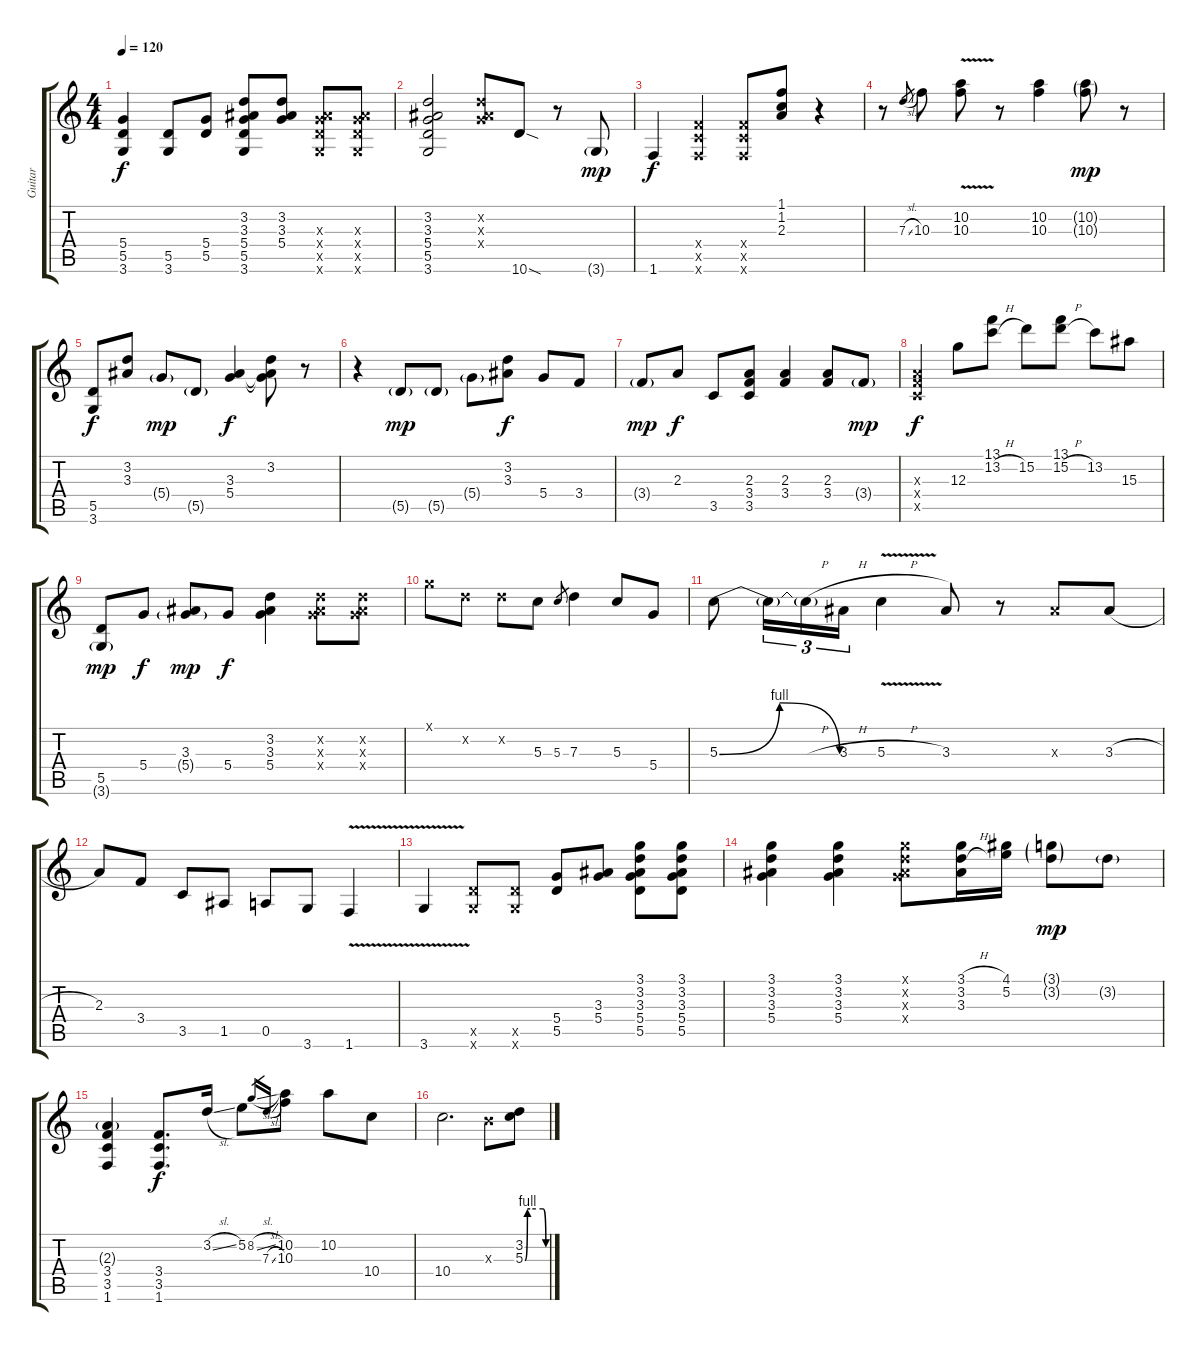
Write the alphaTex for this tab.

\track ("Guitar" "Guitar") {instrument electricguitarjazz}
\staff {score tabs}
\tuning (E4 B3 G3 D3 A2 E2) {hide}
\ts (4 4)
\tempo 120
\clef g2
\ks c
(5.4 5.5 3.6).4{dy f} (5.5 3.6).8 (5.4 5.5).8 (3.2 3.3 5.4 5.5 3.6).8 (3.2 3.3 5.4).8 (3.3{x} 5.4{x} 5.5{x} 3.6{x}).8 (3.3{x} 5.4{x} 5.5{x} 3.6{x}).8 |
(3.2 3.3 5.4 5.5 3.6).2 (3.2{x} 3.3{x} 5.4{x}).8 10.6{sod}.8 r.8 3.6{g}.8{dy mp} |
1.6.4{dy f} (3.4{x} 3.5{x} 1.6{x}).4 (3.4{x} 3.5{x} 1.6{x}).8 (1.1 1.2 2.3).8 r.4 |
r.8 7.3{sl}.8{gr} 10.3.8 (10.2{v} 10.3{v}).8 r.8 (10.2 10.3).4 (10.2{g} 10.3{g}).8{dy mp} r.8 |
(5.5 3.6).8{dy f} (3.2 3.3).8 5.4{g}.8{dy mp} 5.5{g}.8 (3.3 5.4).4{dy f} (3.2 3.3{t} 5.4{t}).8 r.8 |
r.4 5.5{g}.8{dy mp} 5.5{g}.8 5.4{g}.8 (3.2 3.3).8{dy f} 5.4.8 3.4.8 |
3.4{g}.8{dy mp} 2.3.8{dy f} 3.5.8 (2.3 3.4 3.5).8 (2.3 3.4).4 (2.3 3.4).8 3.4{g}.8{dy mp} |
(2.3{x} 3.4{x} 3.5{x}).4{dy f} 12.3.8 (13.1 13.2{h}).8 15.2.8 (13.1 15.2{h}).8 13.2.8 15.3.8 |
(5.5 3.6{g}).8{dy mp} 5.4.8{dy f} (3.3 5.4{g}).8{dy mp} 5.4.8{dy f} (3.2 3.3 5.4).4 (3.2{x} 3.3{x} 5.4{x}).8 (3.2{x} 3.3{x} 5.4{x}).8 |
3.1{x}.8 3.2{x}.8 3.2{x}.8 5.3.8 5.3.8{gr} 7.3.4 5.3.8 5.4.8 |
5.3{be (bendrelease 0 0 15 4 45 4 60 0)}.8 5.3{t}.16{tu (3 2)} 5.3{h t}.16{tu (3 2)} 3.3{h}.16{tu (3 2)} 5.3{v h}.4 3.3.8 r.8 3.3{x}.8 3.3{h}.8 |
2.3.8 3.4.8 3.5.8 1.5.8 0.5.8 3.6.8 1.6{v}.4 |
3.6{v}.4 (5.5{x} 3.6{x}).8 (5.5{x} 3.6{x}).8 (5.4 5.5).8 (3.3 5.4).8 (3.1 3.2 3.3 5.4 5.5).8 (3.1 3.2 3.3 5.4 5.5).8 |
(3.1 3.2 3.3 5.4).4 (3.1 3.2 3.3 5.4).4 (3.1{x} 3.2{x} 3.3{x} 5.4{x}).8 (3.1{h} 3.2{h} 3.3).16 (4.1 5.2).16 (3.1{g} 3.2{g}).8{dy mp} 3.2{g}.8 |
(2.3{g} 3.4 3.5 1.6).4 (3.4 3.5 1.6).8{d dy f} 3.2{sl}.16 5.2.8 8.2{sl}.16{gr} 7.3{sl}.16{gr} (10.2 10.3).8 10.2.8 10.4.8 |
10.4.2{d} 4.3{x}.8 (3.2 5.3{be (custom 0 0 7 4 15 4 52 4 60 0)}).8
